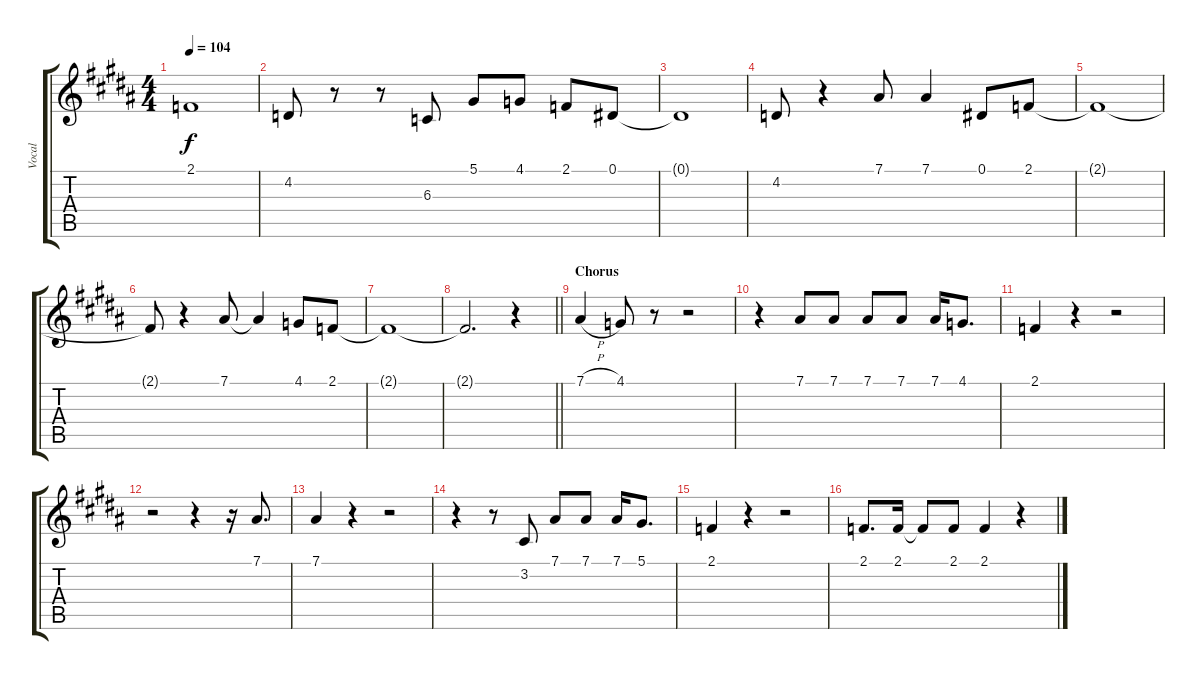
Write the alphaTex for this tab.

\track ("Vocal" "Vocal") {instrument clarinet}
\staff {score tabs}
\tuning (Eb4 Bb3 Gb3 Db3 Ab2 Eb2) {hide}
\ts (4 4)
\tempo 104
\clef g2
\ks b
2.1.1{dy f} |
4.2.8 r.8 r.8 6.3.8 5.1.8 4.1.8 2.1.8 0.1.8 |
0.1{t}.1 |
4.2.8 r.4 7.1.8 7.1.4 0.1.8 2.1.8 |
2.1{t}.1 |
2.1{t}.8 r.4 7.1.8 7.1{t}.4 4.1.8 2.1.8 |
2.1{t}.1 |
\barLineRight lightlight
2.1{t}.2{d} r.4 |
\section ("" "Chorus")
7.1{h}.4 4.1.8 r.8 r.2 |
r.4 7.1.8 7.1.8 7.1.8 7.1.8 7.1.16 4.1.8{d} |
2.1.4 r.4 r.2 |
r.2 r.4 r.16 7.1.8{d} |
7.1.4 r.4 r.2 |
r.4 r.8 3.2.8 7.1.8 7.1.8 7.1.16 5.1.8{d} |
2.1.4 r.4 r.2 |
2.1.8{d} 2.1.16 2.1{t}.8 2.1.8 2.1.4 r.4
